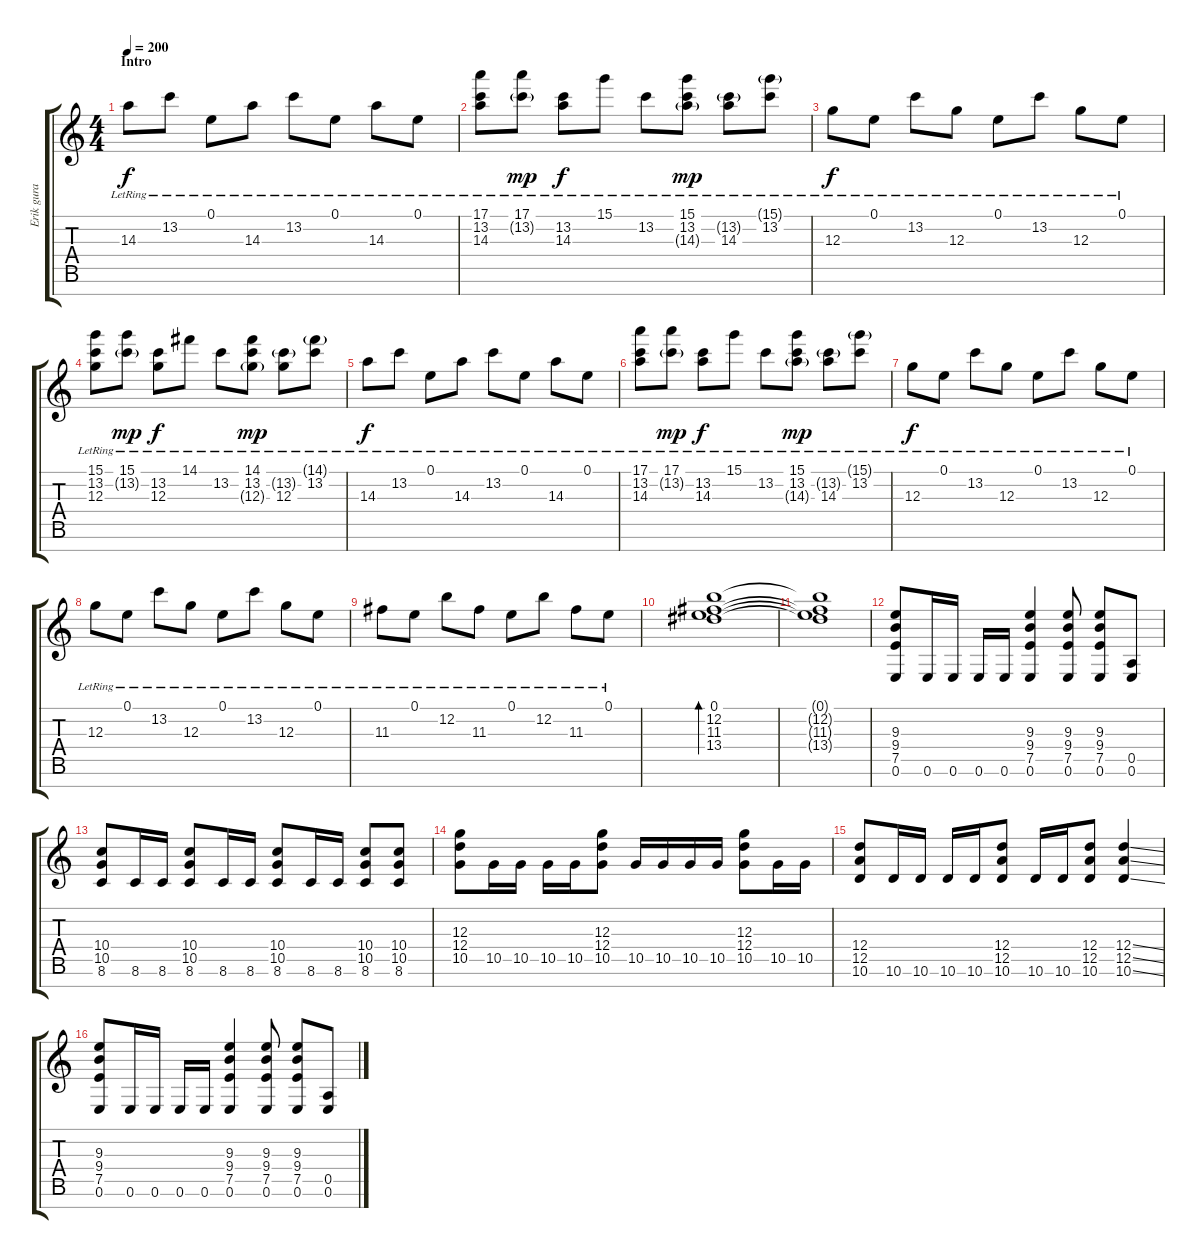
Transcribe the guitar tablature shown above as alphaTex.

\track ("Erik gura" "Erik gura") {instrument distortionguitar}
\staff {score tabs}
\tuning (E4 B3 G3 D3 A2 E2 B1) {hide}
\ts (4 4)
\section ("" "Intro")
\tempo 200
\clef g2
\ks c
14.3{lr}.8{dy f volume 10 balance 8 instrument electricguitarclean} 13.2{lr}.8 0.1{lr}.8 14.3{lr}.8 13.2{lr}.8 0.1{lr}.8 14.3{lr}.8 0.1{lr}.8 |
(17.1{lr} 13.2{lr} 14.3{lr}).8{instrument electricguitarclean} (17.1{lr} 13.2{g lr}).8{dy mp} (13.2{lr} 14.3{lr}).8{dy f} 15.1{lr}.8 13.2{lr}.8 (15.1{lr} 13.2{lr} 14.3{g lr}).8{dy mp} (13.2{g lr} 14.3{lr}).8 (15.1{g lr} 13.2{lr}).8 |
12.3{lr}.8{dy f instrument electricguitarclean} 0.1{lr}.8 13.2{lr}.8 12.3{lr}.8 0.1{lr}.8 13.2{lr}.8 12.3{lr}.8 0.1{lr}.8 |
(15.1{lr} 13.2{lr} 12.3{lr}).8{instrument electricguitarclean} (15.1{lr} 13.2{g lr}).8{dy mp} (13.2{lr} 12.3{lr}).8{dy f} 14.1{lr}.8 13.2{lr}.8 (14.1{lr} 13.2{lr} 12.3{g lr}).8{dy mp} (13.2{g lr} 12.3{lr}).8 (14.1{g lr} 13.2{lr}).8 |
14.3{lr}.8{dy f instrument electricguitarclean} 13.2{lr}.8 0.1{lr}.8 14.3{lr}.8 13.2{lr}.8 0.1{lr}.8 14.3{lr}.8 0.1{lr}.8 |
(17.1{lr} 13.2{lr} 14.3{lr}).8{instrument electricguitarclean} (17.1{lr} 13.2{g lr}).8{dy mp} (13.2{lr} 14.3{lr}).8{dy f} 15.1{lr}.8 13.2{lr}.8 (15.1{lr} 13.2{lr} 14.3{g lr}).8{dy mp} (13.2{g lr} 14.3{lr}).8 (15.1{g lr} 13.2{lr}).8 |
12.3{lr}.8{dy f instrument electricguitarclean} 0.1{lr}.8 13.2{lr}.8 12.3{lr}.8 0.1{lr}.8 13.2{lr}.8 12.3{lr}.8 0.1{lr}.8 |
12.3{lr}.8{instrument electricguitarclean} 0.1{lr}.8 13.2{lr}.8 12.3{lr}.8 0.1{lr}.8 13.2{lr}.8 12.3{lr}.8 0.1{lr}.8 |
11.3{lr}.8{instrument electricguitarclean} 0.1{lr}.8 12.2{lr}.8 11.3{lr}.8 0.1{lr}.8 12.2{lr}.8 11.3{lr}.8 0.1{lr}.8 |
(0.1 12.2 11.3 13.4).1{bd 480 instrument electricguitarclean} |
(0.1{t} 12.2{t} 11.3{t} 13.4{t}).1 |
(9.3 9.4 7.5 0.6).8{volume 13 balance 0 instrument distortionguitar} 0.6.16 0.6.16 0.6.16 0.6.16 (9.3 9.4 7.5 0.6).4 (9.3 9.4 7.5 0.6).8 (9.3 9.4 7.5 0.6).8 (0.5 0.6).8 |
(10.4 10.5 8.6).8 8.6.16 8.6.16 (10.4 10.5 8.6).8 8.6.16 8.6.16 (10.4 10.5 8.6).8 8.6.16 8.6.16 (10.4 10.5 8.6).8 (10.4 10.5 8.6).8 |
(12.3 12.4 10.5).8 10.5.16 10.5.16 10.5.16 10.5.16 (12.3 12.4 10.5).8 10.5.16 10.5.16 10.5.16 10.5.16 (12.3 12.4 10.5).8 10.5.16 10.5.16 |
(12.4 12.5 10.6).8 10.6.16 10.6.16 10.6.16 10.6.16 (12.4 12.5 10.6).8 10.6.16 10.6.16 (12.4 12.5 10.6).8 (12.4{ss} 12.5{ss} 10.6{ss}).4 |
(9.3 9.4 7.5 0.6).8 0.6.16 0.6.16 0.6.16 0.6.16 (9.3 9.4 7.5 0.6).4 (9.3 9.4 7.5 0.6).8 (9.3 9.4 7.5 0.6).8 (0.5 0.6).8
